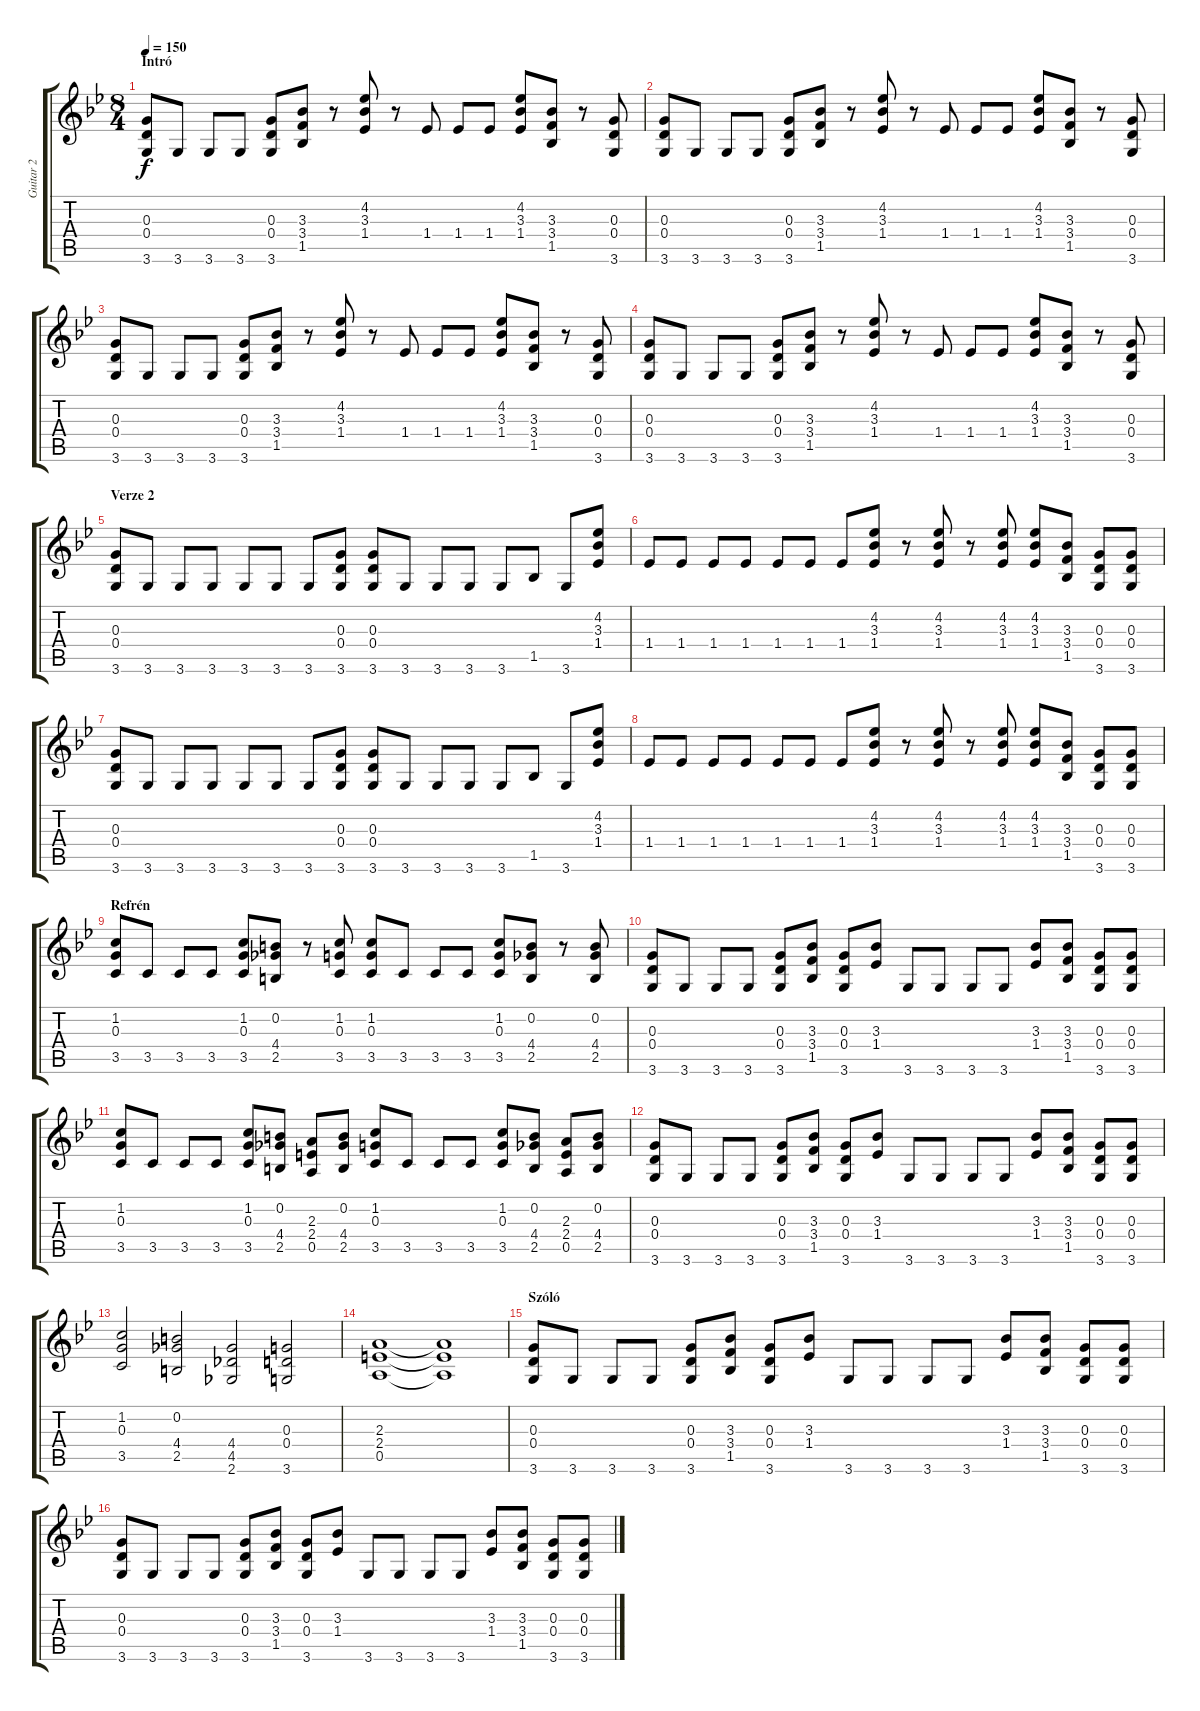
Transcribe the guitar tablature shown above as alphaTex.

\track ("Guitar 2" "Guitar 2") {instrument distortionguitar}
\staff {score tabs}
\tuning (E4 B3 G3 D3 A2 E2) {hide}
\ts (8 4)
\section ("" "Intró")
\tempo 150
\clef g2
\ks gminor
(0.3 0.4 3.6).8{dy f} 3.6.8 3.6.8 3.6.8 (0.3 0.4 3.6).8 (3.3 3.4 1.5).8 r.8 (4.2 3.3 1.4).8 r.8 1.4.8 1.4.8 1.4.8 (4.2 3.3 1.4).8 (3.3 3.4 1.5).8 r.8 (0.3 0.4 3.6).8 |
(0.3 0.4 3.6).8 3.6.8 3.6.8 3.6.8 (0.3 0.4 3.6).8 (3.3 3.4 1.5).8 r.8 (4.2 3.3 1.4).8 r.8 1.4.8 1.4.8 1.4.8 (4.2 3.3 1.4).8 (3.3 3.4 1.5).8 r.8 (0.3 0.4 3.6).8 |
(0.3 0.4 3.6).8 3.6.8 3.6.8 3.6.8 (0.3 0.4 3.6).8 (3.3 3.4 1.5).8 r.8 (4.2 3.3 1.4).8 r.8 1.4.8 1.4.8 1.4.8 (4.2 3.3 1.4).8 (3.3 3.4 1.5).8 r.8 (0.3 0.4 3.6).8 |
(0.3 0.4 3.6).8 3.6.8 3.6.8 3.6.8 (0.3 0.4 3.6).8 (3.3 3.4 1.5).8 r.8 (4.2 3.3 1.4).8 r.8 1.4.8 1.4.8 1.4.8 (4.2 3.3 1.4).8 (3.3 3.4 1.5).8 r.8 (0.3 0.4 3.6).8 |
\section ("" "Verze 2")
(0.3 0.4 3.6).8 3.6.8 3.6.8 3.6.8 3.6.8 3.6.8 3.6.8 (0.3 0.4 3.6).8 (0.3 0.4 3.6).8 3.6.8 3.6.8 3.6.8 3.6.8 1.5.8 3.6.8 (4.2 3.3 1.4).8 |
1.4.8 1.4.8 1.4.8 1.4.8 1.4.8 1.4.8 1.4.8 (4.2 3.3 1.4).8 r.8 (4.2 3.3 1.4).8 r.8 (4.2 3.3 1.4).8 (4.2 3.3 1.4).8 (3.3 3.4 1.5).8 (0.3 0.4 3.6).8 (0.3 0.4 3.6).8 |
(0.3 0.4 3.6).8 3.6.8 3.6.8 3.6.8 3.6.8 3.6.8 3.6.8 (0.3 0.4 3.6).8 (0.3 0.4 3.6).8 3.6.8 3.6.8 3.6.8 3.6.8 1.5.8 3.6.8 (4.2 3.3 1.4).8 |
1.4.8 1.4.8 1.4.8 1.4.8 1.4.8 1.4.8 1.4.8 (4.2 3.3 1.4).8 r.8 (4.2 3.3 1.4).8 r.8 (4.2 3.3 1.4).8 (4.2 3.3 1.4).8 (3.3 3.4 1.5).8 (0.3 0.4 3.6).8 (0.3 0.4 3.6).8 |
\section ("" "Refrén")
(1.2 0.3 3.5).8 3.5.8 3.5.8 3.5.8 (1.2 0.3 3.5).8 (0.2 4.4 2.5).8 r.8 (1.2 0.3 3.5).8 (1.2 0.3 3.5).8 3.5.8 3.5.8 3.5.8 (1.2 0.3 3.5).8 (0.2 4.4 2.5).8 r.8 (0.2 4.4 2.5).8 |
(0.3 0.4 3.6).8 3.6.8 3.6.8 3.6.8 (0.3 0.4 3.6).8 (3.3 3.4 1.5).8 (0.3 0.4 3.6).8 (3.3 1.4).8 3.6.8 3.6.8 3.6.8 3.6.8 (3.3 1.4).8 (3.3 3.4 1.5).8 (0.3 0.4 3.6).8 (0.3 0.4 3.6).8 |
(1.2 0.3 3.5).8 3.5.8 3.5.8 3.5.8 (1.2 0.3 3.5).8 (0.2 4.4 2.5).8 (2.3 2.4 0.5).8 (0.2 4.4 2.5).8 (1.2 0.3 3.5).8 3.5.8 3.5.8 3.5.8 (1.2 0.3 3.5).8 (0.2 4.4 2.5).8 (2.3 2.4 0.5).8 (0.2 4.4 2.5).8 |
(0.3 0.4 3.6).8 3.6.8 3.6.8 3.6.8 (0.3 0.4 3.6).8 (3.3 3.4 1.5).8 (0.3 0.4 3.6).8 (3.3 1.4).8 3.6.8 3.6.8 3.6.8 3.6.8 (3.3 1.4).8 (3.3 3.4 1.5).8 (0.3 0.4 3.6).8 (0.3 0.4 3.6).8 |
(1.2 0.3 3.5).2 (0.2 4.4 2.5).2 (4.4 4.5 2.6).2 (0.3 0.4 3.6).2 |
(2.3 2.4 0.5).1 (2.3{t} 2.4{t} 0.5{t}).1 |
\section ("" "Szóló")
(0.3 0.4 3.6).8 3.6.8 3.6.8 3.6.8 (0.3 0.4 3.6).8 (3.3 3.4 1.5).8 (0.3 0.4 3.6).8 (3.3 1.4).8 3.6.8 3.6.8 3.6.8 3.6.8 (3.3 1.4).8 (3.3 3.4 1.5).8 (0.3 0.4 3.6).8 (0.3 0.4 3.6).8 |
(0.3 0.4 3.6).8 3.6.8 3.6.8 3.6.8 (0.3 0.4 3.6).8 (3.3 3.4 1.5).8 (0.3 0.4 3.6).8 (3.3 1.4).8 3.6.8 3.6.8 3.6.8 3.6.8 (3.3 1.4).8 (3.3 3.4 1.5).8 (0.3 0.4 3.6).8 (0.3 0.4 3.6).8
